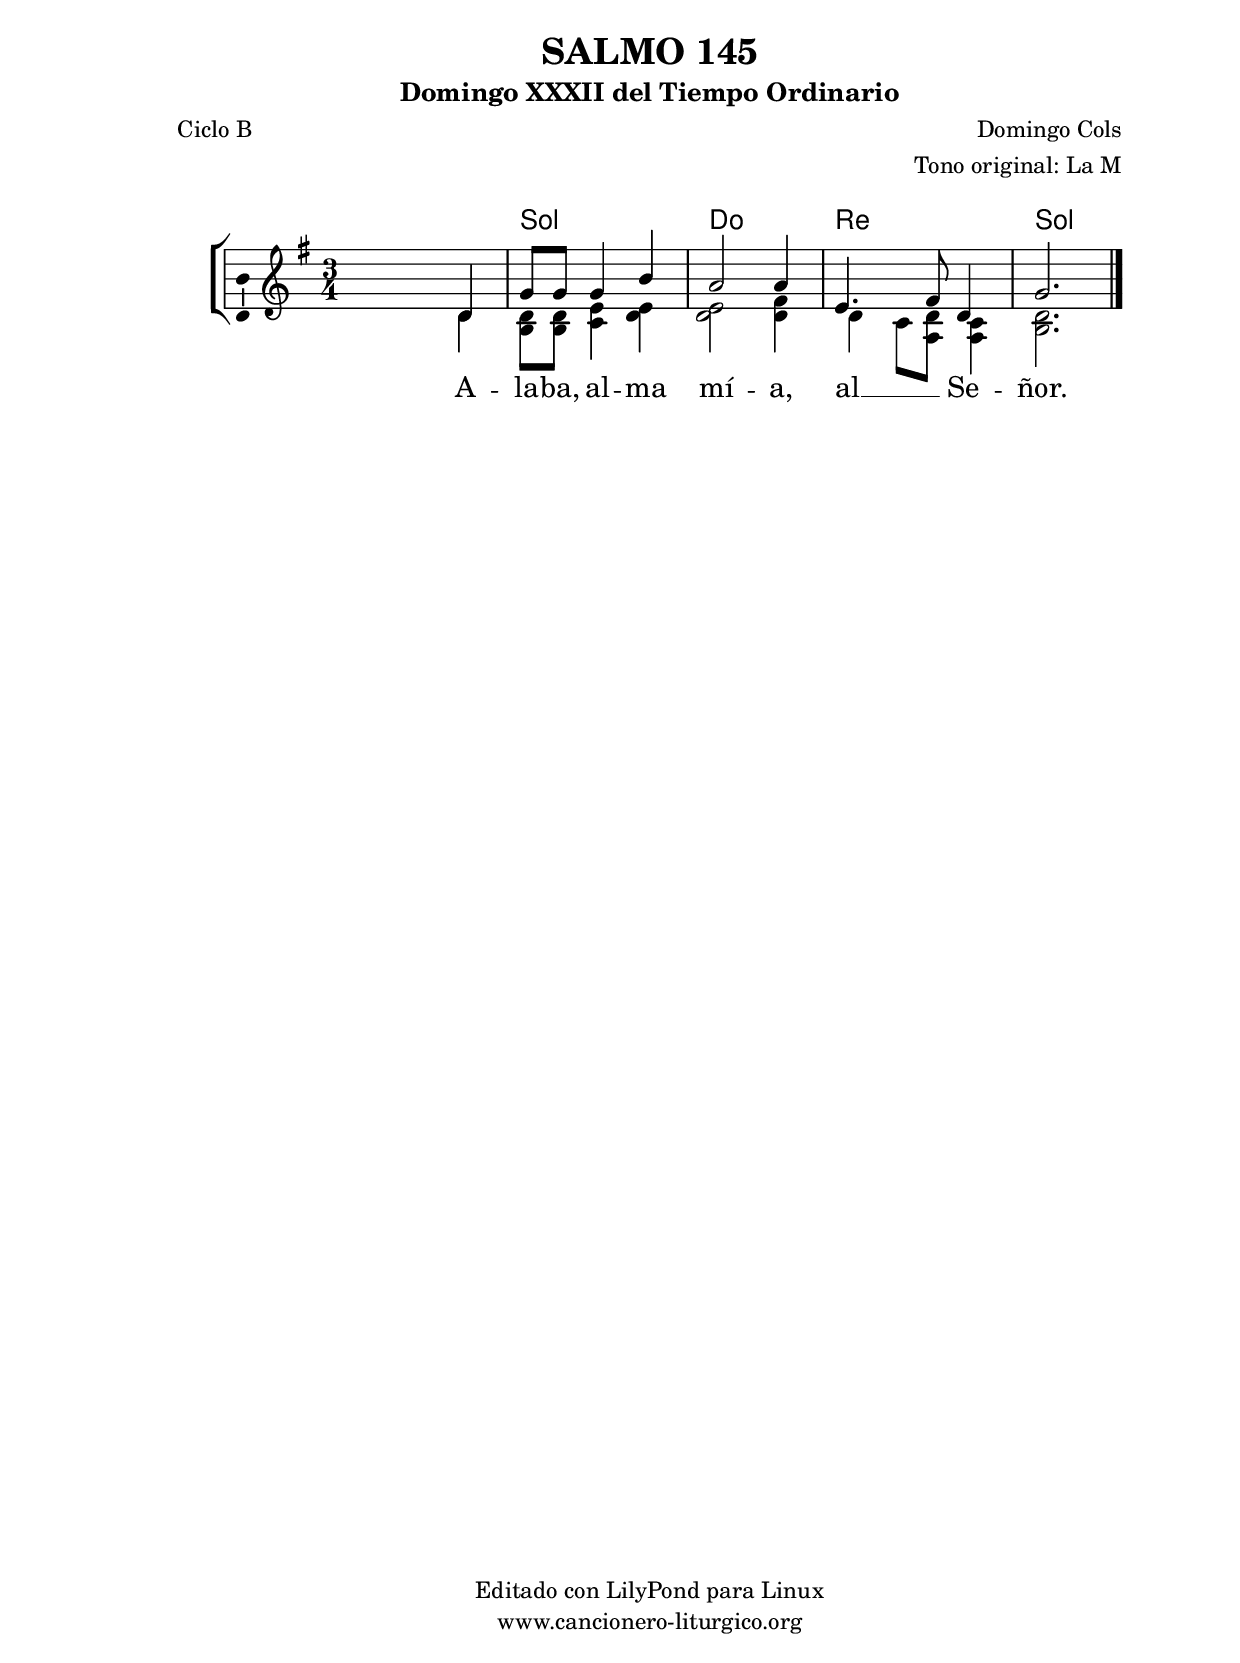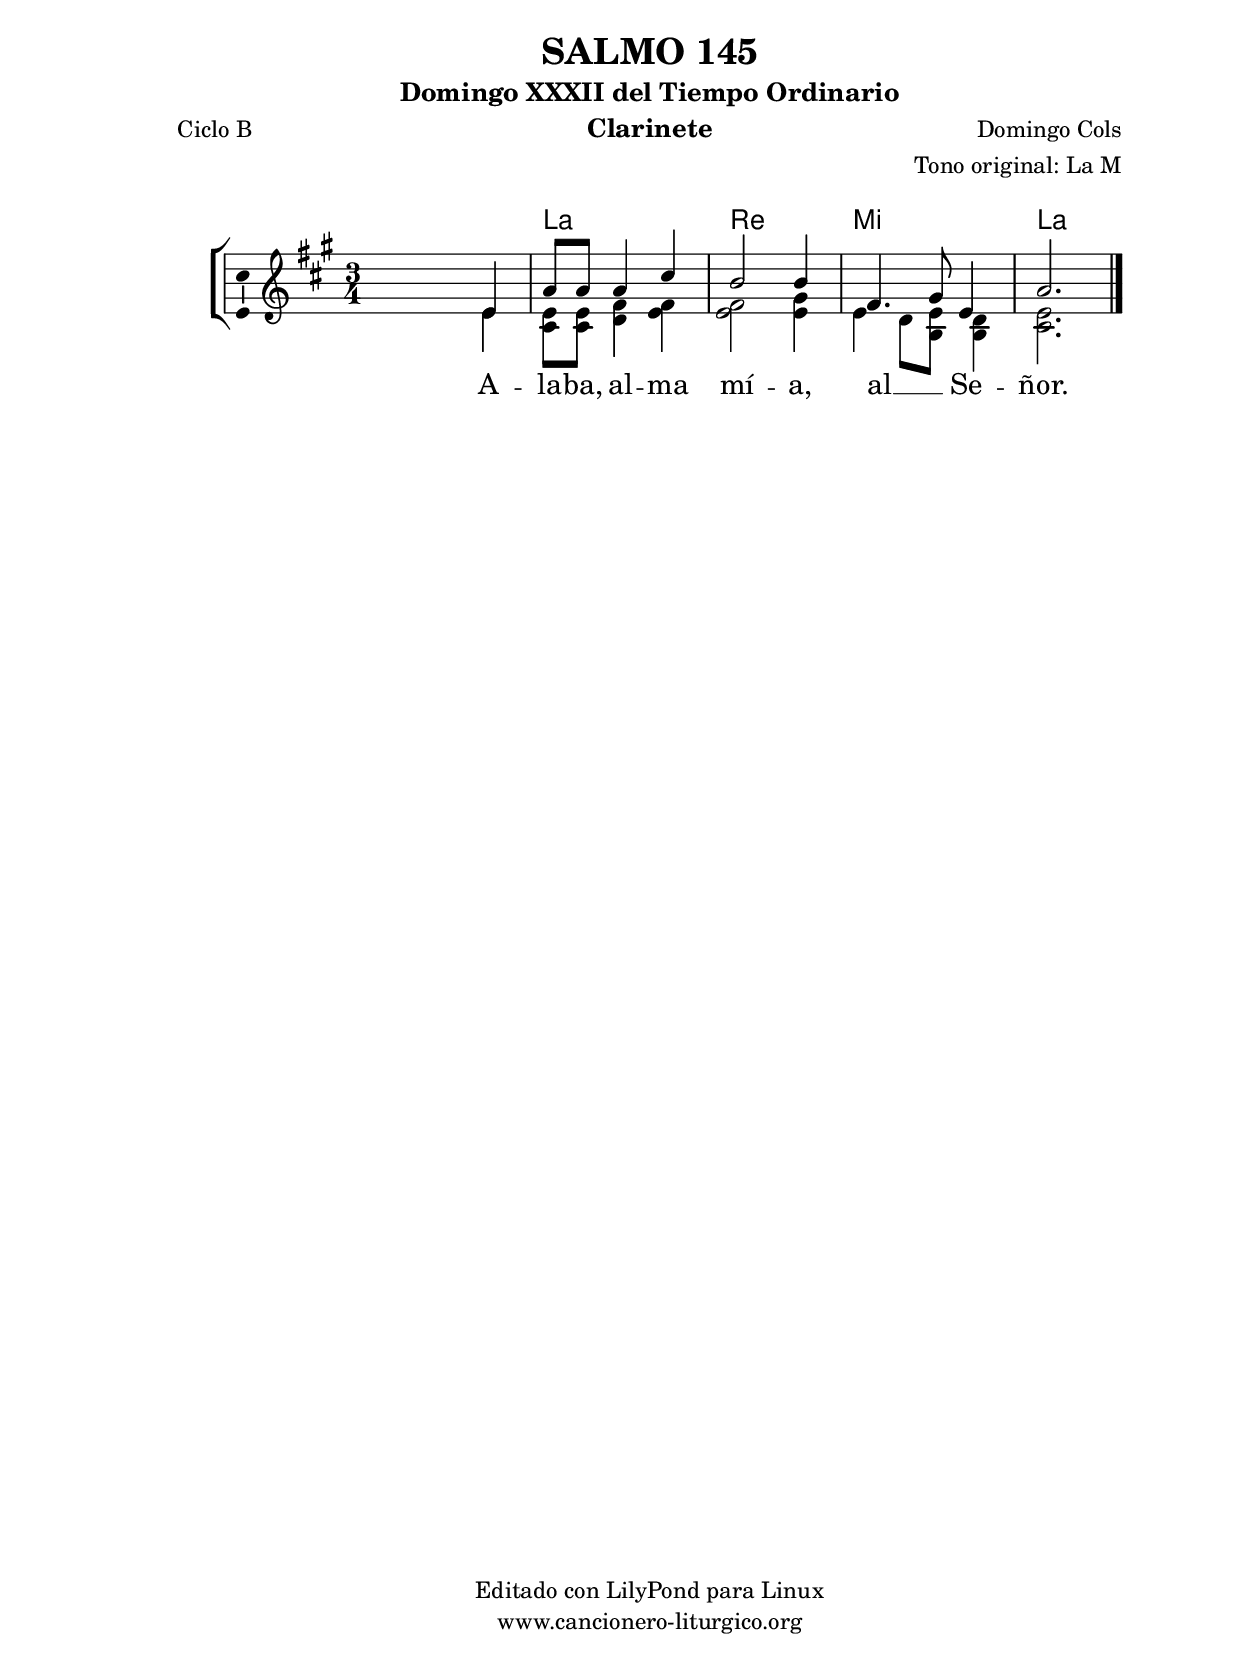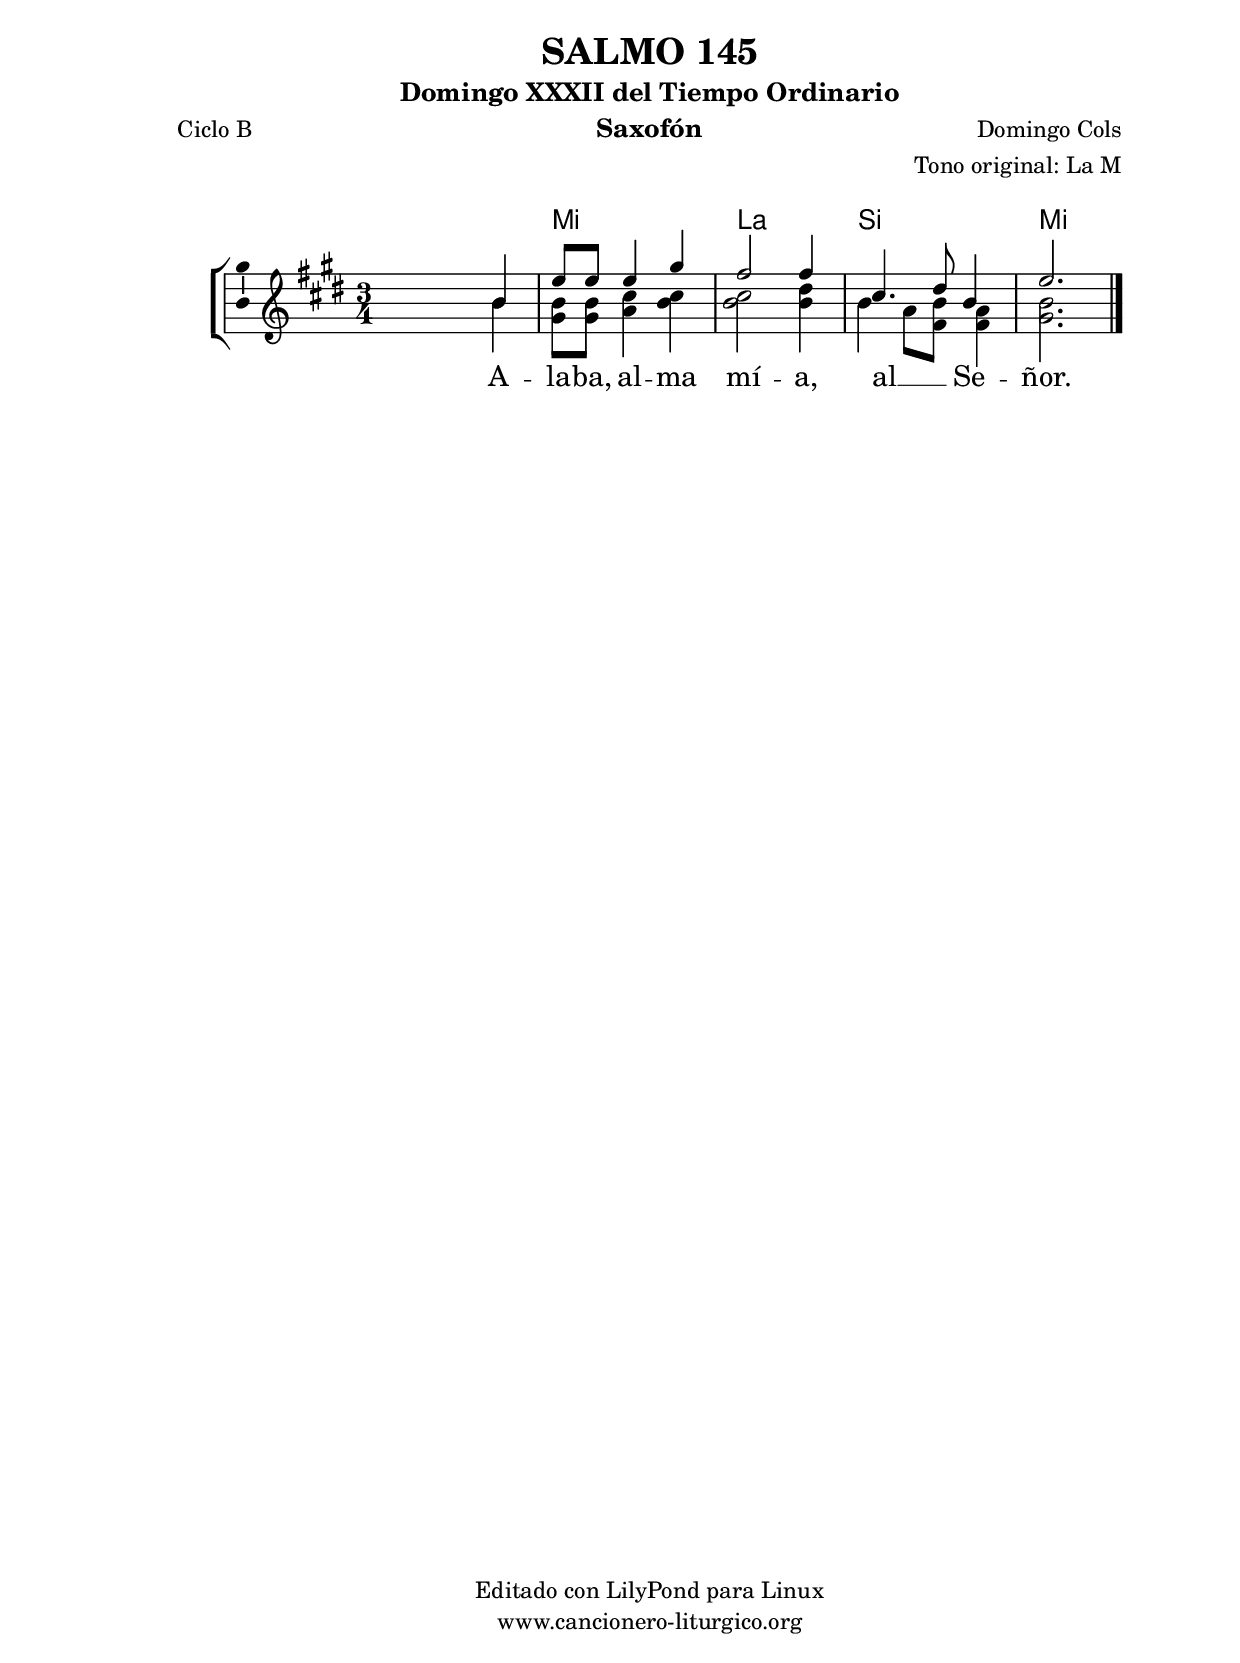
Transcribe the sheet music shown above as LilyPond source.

%
%para convertir .midi en .wav:
%timidity filename.midi -Ow -o finename.wav
%
%
%Para convertir de .wav a .mp3:
%lame -h -m j filename.wav
%
%
%para escuchar el midi:
%timidity nombrefichero.midi
%


%versión de lilypond para la que se ha escrito esta partitura:
\version "2.16.0"

	%Tamaño papel
	#(set-default-paper-size "a4")
	%Tamaño partitura
	#(set-global-staff-size 20)
	%No responde al pulsar sobre una nota
	#(ly:set-option 'point-and-click #f)

%parámetros del encabezamiento:
\header {
	title = "SALMO 145"
	subtitle = "Domingo XXXII del Tiempo Ordinario"
	composer = "Domingo Cols"
	poet = "Ciclo B"
	meter = ""
	arranger = "Tono original: La M"
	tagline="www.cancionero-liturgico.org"
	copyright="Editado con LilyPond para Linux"
	}

%parámetros asociados al papel:
\paper  {
	oddHeaderMarkup = \markup {\fill-line { \on-the-fly #not-first-page \fromproperty #'header:title \on-the-fly #not-first-page \fromproperty #'header:composer }}
	evenHeaderMarkup = \markup {\fill-line { \fromproperty #'header:composer \fromproperty #'header:title }}
	#(set-paper-size "a4")
	print-page-number = ##f
	first-page-number = 1
	print-first-page-number = ##f
%	head-separation = 3.0 \cm
	top-margin = 2.0 \cm
	bottom-margin = 0.5\cm
%%%	bottom-margin = -1.0\cm
	left-margin = 3.0 \cm
	line-width = 16.0 \cm 
	indent = 8\mm
	interscoreline = 2.\mm
	between-system-space = 15\mm
%	para que las partituras no llenen la hoja:
	ragged-bottom = ##t
%	idem para la última hoja:
	ragged-last-bottom = ##f
%	para que las partituras llenen el ancho del papel:
	ragged-last = ##f
	after-title-space = 2.5 \cm
%page-count=1
%system-count=8

	%Flexible Vertical Spacing
%	markup-markup-spacing =
%	#'((basic-distance . 15) (minimum-distance . 15) (padding . 3))
	markup-system-spacing =
	#'((basic-distance . 15) (minimum-distance . 15) (padding . 3))
	system-system-spacing =
	#'((basic-distance . 15) (minimum-distance . 15) (padding . 3))
	score-system-spacing =
	#'((basic-distance . 15) (minimum-distance . 15) (padding . 5))
%	top-system-spacing = % header
%	#'((basic-distance . 8) (minimum-distance . 0) (padding . 3))
%	top-markup-spacing =
%	#'((basic-distance . 20) (minimum-distance . 20) (padding . 3))
	last-bottom-spacing = % footer
	#'((basic-distance . 5) (minimum-distance . 5) (padding . 3))
%	score-markup-spacing =
%	#'((basic-distance . 16) (minimum-distance . 13) (padding . 3))

	}


%parámetros que afectan a toda la partitura:
global =  {
	%clave de sol (G):
	\clef G
	%armadura:
	\transpose a g
	\key a \major
	\tempo 4=100
	\set Score.tempoHideNote = ##t
	}


acordes = {
	\italianChords
	\chordmode {
	\transpose a g
{

s2.
a2. d e a

	}
	}
}

melodia = 
	\transpose a g
{
	\relative c'{

\time 3/4

<<
{
\voiceOne
\stemUp

s2 e4
a8 a a4 cis
b2 b4
fis4. gis8 e4
a2.
}

\new Voice {
\voiceTwo
\stemDown

s2 e4
<e cis>8 <e cis> <fis d>4 <fis e>
<fis e>2 <gis e>4
e4 d8 <e b> <d b>4
<e cis>2.
}
>>

	\bar "|."
	}
	}


texto = \lyricmode {
A -- la -- ba, al -- ma mí -- a, al __ _ Se -- ñor.
	}


acordesStaff = \context ChordNames = acordesStaff <<
	\set chordChanges = ##t
	\acordes
	>>


vozStaff = \context Voice = vozStaff
\with {\consists "Ambitus_engraver"}
<<
%	\set Staff.instrumentName = ""
%	\set Staff.shortInstrumentName = ""
%	\set Staff.midiInstrument = #"clarinet"
%	\set Staff.midiInstrument = #"cello"
%	\set Staff.midiInstrument = #"flute"
	\set Staff.midiInstrument = #"electric guitar (jazz)"
%	\set Staff.midiInstrument = #"english horn"
%	\set Staff.midiInstrument = #"violin"
%	\set Staff.midiInstrument = #"glockenspiel"
	\set Staff.midiMinimumVolume = #0.7
	\set Staff.midiMaximumVolume = #0.9
	\global
	\melodia
	>>


textoStaff = \context Lyrics = textoStaff <<
	\lyricsto vozStaff \texto
	>>

\book {
	\score {
		\context ChoirStaff {
			\override StaffGroup.SystemStartBracket #'collapse-height = #1
			\override Score.SystemStartBar #'collapse-height = #1
			<<
			\acordesStaff
			\vozStaff
			\textoStaff
			>>
			}
		\layout {
	    		\context {
				\Lyrics
				\override LyricText #'font-size = #2
				}
	   		 \context {
				\Score
				%fontSize = #3
				\override StaffSymbol #'staff-space = #(magstep +3)
				%\override Beam #'thickness = #0.55
				%\override SpacingSpanner #'spacing-increment = #1.0
				%\override Slur #'height-limit = #1.5
				}
			}
		}
	\score {
		\unfoldRepeats
		\context ChoirStaff {
			<<
			\acordesStaff
			\vozStaff
			>>
			}
		\midi {
	  		\context {
	  			\Score
				tempoWholesPerMinute = #(ly:make-moment 70 4)
				}
			}
		}
	}

%Partitura para clarinete
#(define output-suffix "C")
\book {
	\header{
		instrument = "Clarinete"
		}
	\score {
		\context ChoirStaff {
			\override StaffGroup.SystemStartBracket #'collapse-height = #1
			\override Score.SystemStartBar #'collapse-height = #1
\transpose c d
			<<
			\acordesStaff
			\vozStaff
			\textoStaff
			>>
			}
		\layout {
	    		\context {
				\Lyrics
				\override LyricText #'font-size = #2
				}
	   		 \context {
				\Score
				%fontSize = #3
				\override StaffSymbol #'staff-space = #(magstep +3)
				%\override Beam #'thickness = #0.55
				%\override SpacingSpanner #'spacing-increment = #1.0
				%\override Slur #'height-limit = #1.5
				}
			}
		}
	}

%Partitura para saxofón
#(define output-suffix "S")
\book {
	\header{
		instrument = "Saxofón"
		}
	\score {
		\context ChoirStaff {
			\override StaffGroup.SystemStartBracket #'collapse-height = #1
			\override Score.SystemStartBar #'collapse-height = #1
\transpose c a
			<<
			\acordesStaff
			\vozStaff
			\textoStaff
			>>
			}
		\layout {
	    		\context {
				\Lyrics
				\override LyricText #'font-size = #2
				}
	   		 \context {
				\Score
				%fontSize = #3
				\override StaffSymbol #'staff-space = #(magstep +3)
				%\override Beam #'thickness = #0.55
				%\override SpacingSpanner #'spacing-increment = #1.0
				%\override Slur #'height-limit = #1.5
				}
			}
		}
	}

